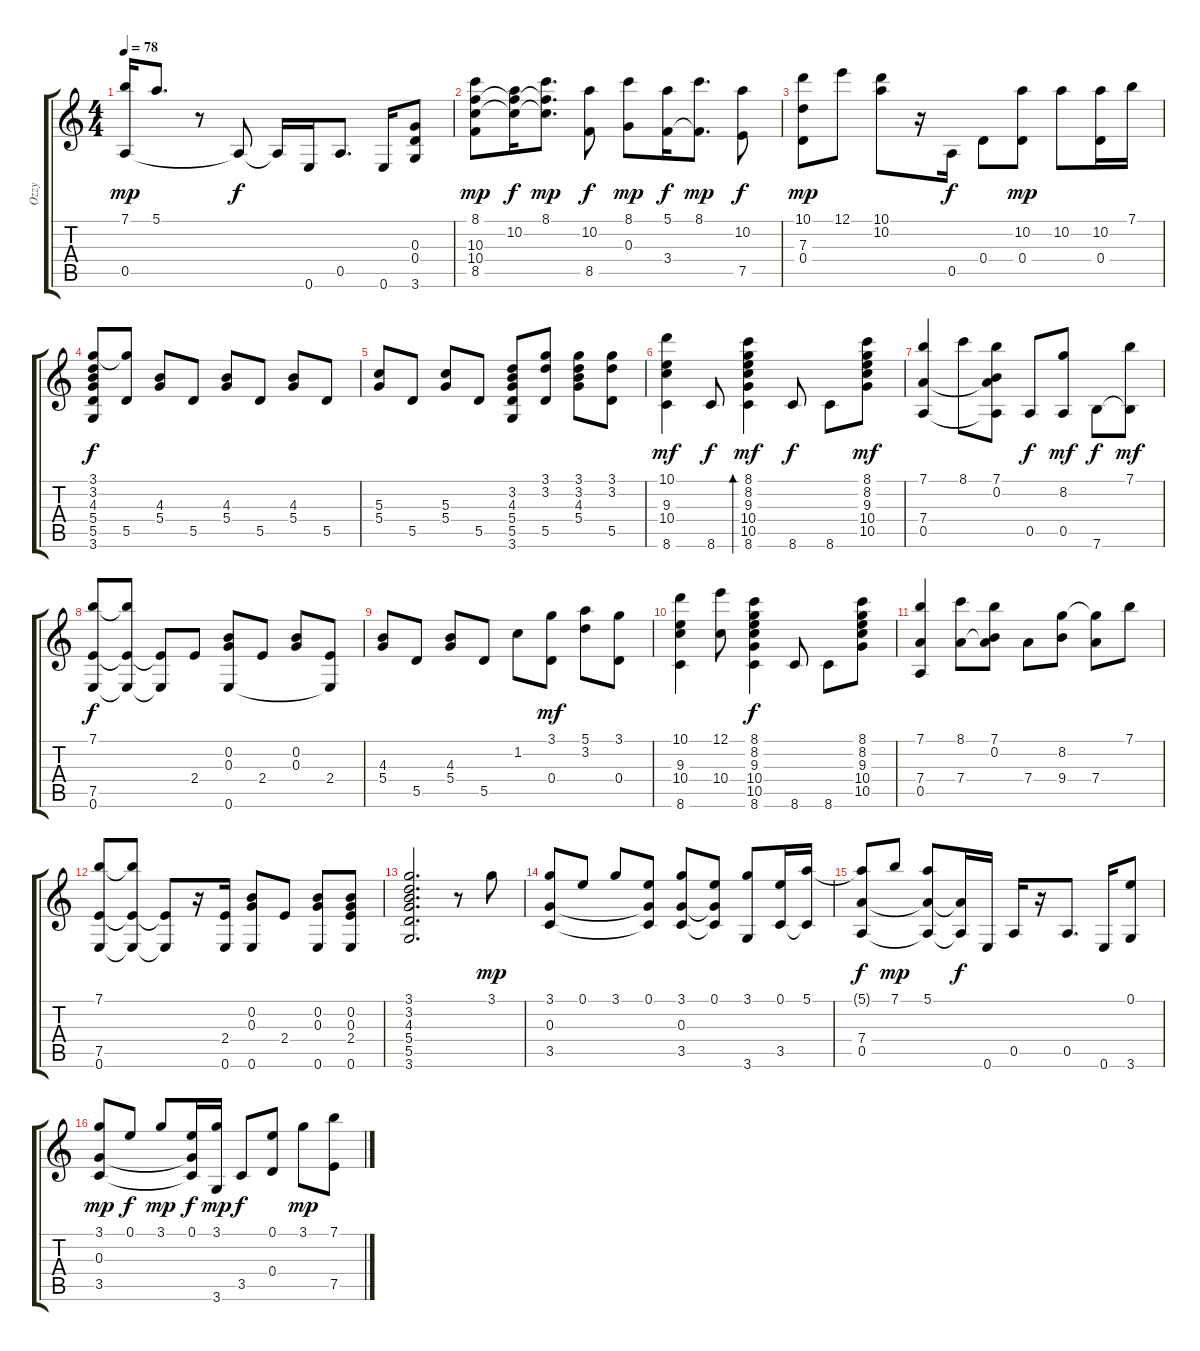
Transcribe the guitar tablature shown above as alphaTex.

\track ("Ozzy" "Ozzy") {instrument electricguitarjazz}
\staff {score tabs}
\tuning (E4 B3 G3 D3 A2 E2) {hide}
\ts (4 4)
\tempo 78
\clef g2
\ks c
(7.1 0.5).16{dy mp} 5.1.8{d} r.8 0.5{t}.8{dy f} 0.5{t}.16 0.6.16 0.5.8{d} 0.6.16 (0.3 0.4 3.6).8 |
(8.1 10.3 10.4 8.5).8{dy mp} (10.2 10.3{t} 10.4{t}).16{dy f} (8.1 10.3{t} 10.4{t}).8{d dy mp} (10.2 8.5).8{dy f} (8.1 0.3).8{dy mp} (5.1 3.4).16{dy f} (8.1 3.4{t}).8{d dy mp} (10.2 7.5).8{dy f} |
(10.1 7.3 0.4).8{dy mp} 12.1.8 (10.1 10.2).8 r.16 0.5.16{dy f} 0.4.8 (10.2 0.4).8{dy mp} 10.2.8 (10.2 0.4).16 7.1.16 |
(3.1 3.2 4.3 5.4 5.5 3.6).8{dy f} (3.1{t} 5.5).8 (4.3 5.4).8 5.5.8 (4.3 5.4).8 5.5.8 (4.3 5.4).8 5.5.8 |
(5.3 5.4).8 5.5.8 (5.3 5.4).8 5.5.8 (3.2 4.3 5.4 5.5 3.6).8 (3.1 3.2 5.5).8 (3.1 3.2 4.3 5.4).8 (3.1 3.2 5.5).8 |
(10.1 9.3 10.4 8.6).4{dy mf} 8.6.8{dy f} (8.1 8.2 9.3 10.4 10.5 8.6).4{bd 60 dy mf} 8.6.8{dy f} 8.6.8 (8.1 8.2 9.3 10.4 10.5).8{dy mf} |
(7.1 7.4 0.5).4 8.1.8 (7.1 0.2 7.4{t} 0.5{t}).8 0.5.8{dy f} (8.2 0.5).8{dy mf} 7.6.8{dy f} (7.1 7.6{t}).8{dy mf} |
(7.1 7.5 0.6).8{dy f} (7.1{t} 7.5{t} 0.6{t}).8 (7.5{t} 0.6{t}).8 2.4.8 (0.2 0.3 0.6).8 2.4.8 (0.2 0.3).8 (2.4 0.6{t}).8 |
(4.3 5.4).8 5.5.8 (4.3 5.4).8 5.5.8 1.2.8 (3.1 0.4).8{dy mf} (5.1 3.2).8 (3.1 0.4).8 |
(10.1 9.3 10.4 8.6).4 (12.1 10.4).8 (8.1 8.2 9.3 10.4 10.5 8.6).4{dy f} 8.6.8 8.6.8 (8.1 8.2 9.3 10.4 10.5).8 |
(7.1 7.4 0.5).4 (8.1 7.4).8 (7.1 0.2 7.4{t}).8 7.4.8 (8.2 9.4).8 (8.2{t} 7.4).8 7.1.8 |
(7.1 7.5 0.6).8 (7.1{t} 7.5{t} 0.6{t}).8 (7.5{t} 0.6{t}).8 r.16 (2.4 0.6).16 (0.2 0.3 0.6).8 2.4.8 (0.2 0.3 0.6).8 (0.2 0.3 2.4 0.6).8 |
(3.1 3.2 4.3 5.4 5.5 3.6).2{d} r.8 3.1.8{dy mp} |
(3.1 0.3 3.5).8 0.1.8 3.1.8 (0.1 0.3{t} 3.5{t}).8 (3.1 0.3 3.5).8 (0.1 0.3{t} 3.5{t}).8 (3.1 3.6).8 (0.1 3.5).16 (5.1 3.5{t}).16 |
(5.1{t} 7.4 0.5).8{dy f} 7.1.8{dy mp} (5.1 7.4{t} 0.5{t}).8 (7.4{t} 0.5{t}).16{dy f} 0.6.16 0.5.16 r.16 0.5.8{d} 0.6.16 (0.1 3.6).8 |
(3.1 0.3 3.5).8{dy mp} 0.1.8{dy f} 3.1.8{dy mp} (0.1 0.3{t} 3.5{t}).16{dy f} (3.1 3.6).16{dy mp} 3.5.8{dy f} (0.1 0.4).8 3.1.8{dy mp} (7.1 7.5).8
